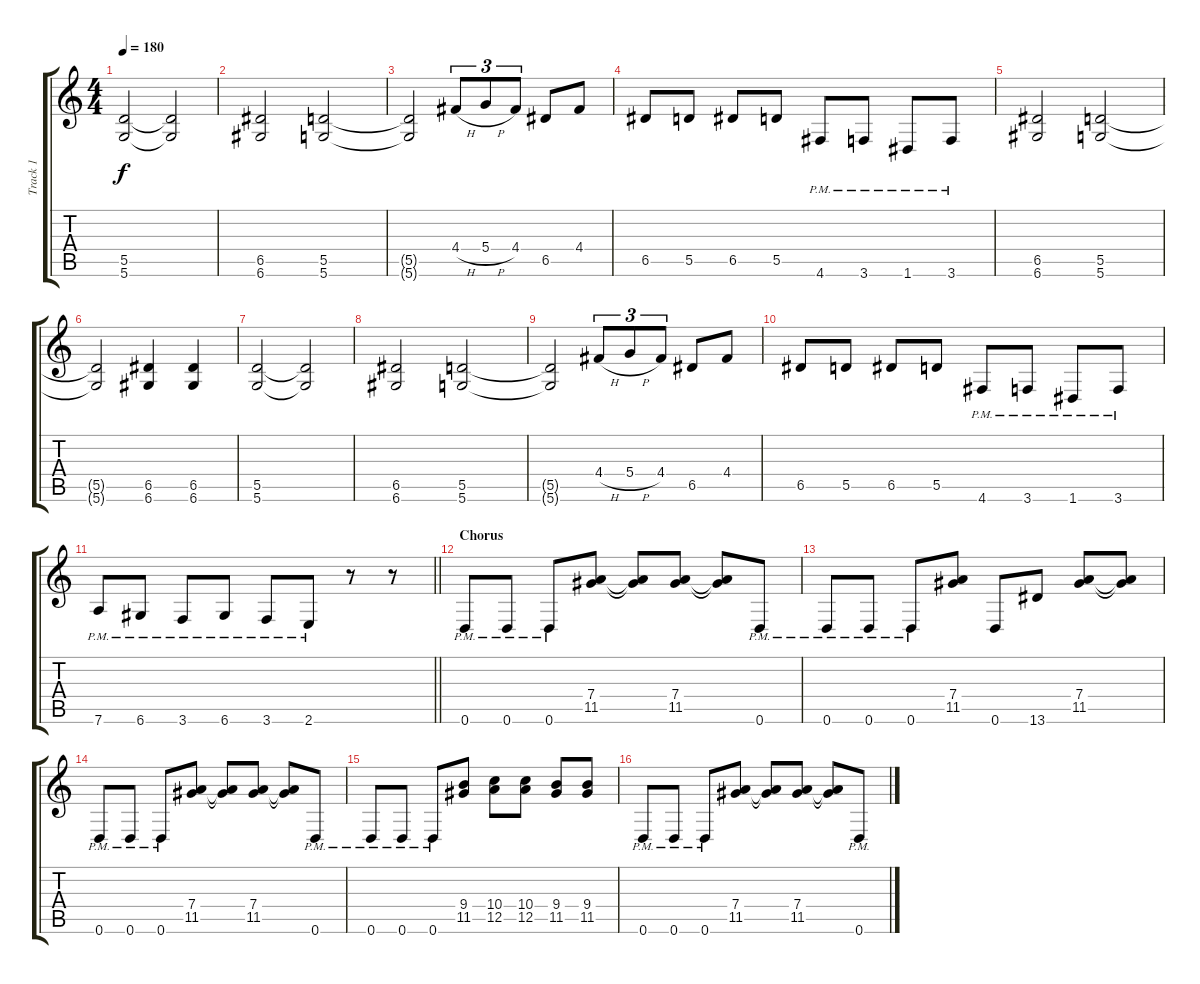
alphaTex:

\track ("Track 1" "Track 1") {instrument distortionguitar}
\staff {score tabs}
\tuning (E4 B3 G3 D3 A2 D2) {hide}
\ts (4 4)
\tempo 180
\clef g2
\ks c
(5.5 5.6).2{dy f} (5.5{t} 5.6{t}).2 |
(6.5 6.6).2 (5.5 5.6).2 |
(5.5{t} 5.6{t}).2 4.4{h}.8{tu (3 2)} 5.4{h}.8{tu (3 2)} 4.4.8{tu (3 2)} 6.5.8 4.4.8 |
6.5.8 5.5.8 6.5.8 5.5.8 4.6{pm}.8 3.6{pm}.8 1.6{pm}.8 3.6{pm}.8 |
(6.5 6.6).2 (5.5 5.6).2 |
(5.5{t} 5.6{t}).2 (6.5 6.6).4 (6.5 6.6).4 |
(5.5 5.6).2 (5.5{t} 5.6{t}).2 |
(6.5 6.6).2 (5.5 5.6).2 |
(5.5{t} 5.6{t}).2 4.4{h}.8{tu (3 2)} 5.4{h}.8{tu (3 2)} 4.4.8{tu (3 2)} 6.5.8 4.4.8 |
6.5.8 5.5.8 6.5.8 5.5.8 4.6{pm}.8 3.6{pm}.8 1.6{pm}.8 3.6{pm}.8 |
\barLineRight lightlight
7.6{pm}.8 6.6{pm}.8 3.6{pm}.8 6.6{pm}.8 3.6{pm}.8 2.6{pm}.8 r.8 r.8 |
\section ("" "Chorus")
0.6{pm}.8 0.6{pm}.8 0.6{pm}.8 (7.4 11.5).8 (7.4{t} 11.5{t}).8 (7.4 11.5).8 (7.4{t} 11.5{t}).8 0.6{pm}.8 |
0.6{pm}.8 0.6{pm}.8 0.6{pm}.8 (7.4 11.5).8 0.6.8 13.6.8 (7.4 11.5).8 (7.4{t} 11.5{t}).8 |
0.6{pm}.8 0.6{pm}.8 0.6{pm}.8 (7.4 11.5).8 (7.4{t} 11.5{t}).8 (7.4 11.5).8 (7.4{t} 11.5{t}).8 0.6{pm}.8 |
0.6{pm}.8 0.6{pm}.8 0.6{pm}.8 (9.4 11.5).8 (10.4 12.5).8 (10.4 12.5).8 (9.4 11.5).8 (9.4 11.5).8 |
0.6{pm}.8 0.6{pm}.8 0.6{pm}.8 (7.4 11.5).8 (7.4{t} 11.5{t}).8 (7.4 11.5).8 (7.4{t} 11.5{t}).8 0.6{pm}.8
